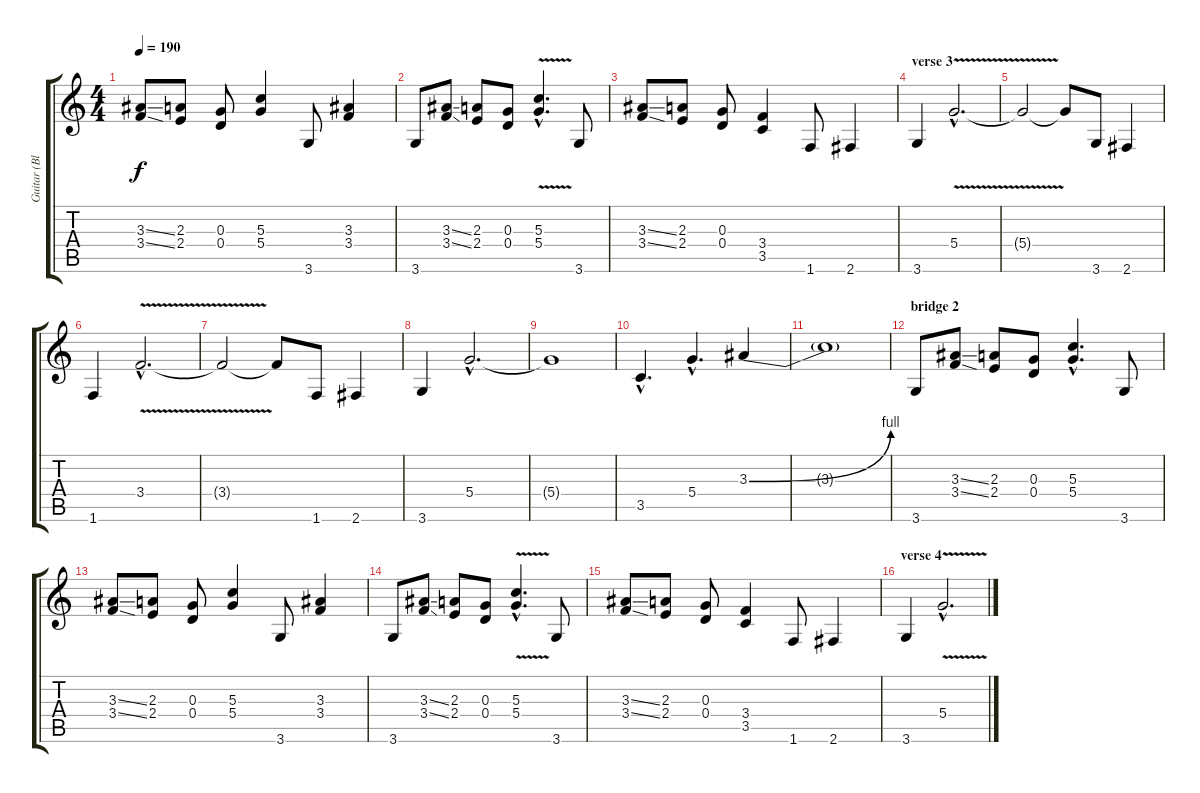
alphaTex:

\track ("Guitar (Blackmore)" "Guitar (Bl") {instrument distortionguitar}
\staff {score tabs}
\tuning (E4 B3 G3 D3 A2 E2) {hide}
\ts (4 4)
\tempo 190
\clef g2
\ks c
(3.3{ss} 3.4{ss}).8{dy f} (2.3 2.4).8 (0.3 0.4).8 (5.3 5.4).4 3.6.8 (3.3 3.4).4 |
3.6.8 (3.3{ss} 3.4{ss}).8 (2.3 2.4).8 (0.3 0.4).8 (5.3{v hac} 5.4{v hac}).4{d} 3.6.8 |
(3.3{ss} 3.4{ss}).8 (2.3 2.4).8 (0.3 0.4).8 (3.4 3.5).4 1.6.8 2.6.4 |
\section ("" "verse 3")
3.6.4 5.4{v hac}.2{d} |
5.4{t}.2 5.4{t}.8 3.6.8 2.6.4 |
1.6.4 3.4{v hac}.2{d} |
3.4{t}.2 3.4{t}.8 1.6.8 2.6.4 |
3.6.4 5.4{hac}.2{d} |
5.4{t}.1 |
3.5{hac}.4{d} 5.4{hac}.4{d} 3.3{be (bend 0 0 60 4)}.4 |
3.3{t}.1 |
\section ("" "bridge 2")
3.6.8 (3.3{ss} 3.4{ss}).8 (2.3 2.4).8 (0.3 0.4).8 (5.3{hac} 5.4{hac}).4{d} 3.6.8 |
(3.3{ss} 3.4{ss}).8 (2.3 2.4).8 (0.3 0.4).8 (5.3 5.4).4 3.6.8 (3.3 3.4).4 |
3.6.8 (3.3{ss} 3.4{ss}).8 (2.3 2.4).8 (0.3 0.4).8 (5.3{v hac} 5.4{v hac}).4{d} 3.6.8 |
(3.3{ss} 3.4{ss}).8 (2.3 2.4).8 (0.3 0.4).8 (3.4 3.5).4 1.6.8 2.6.4 |
\section ("" "verse 4")
3.6.4 5.4{v hac}.2{d}
